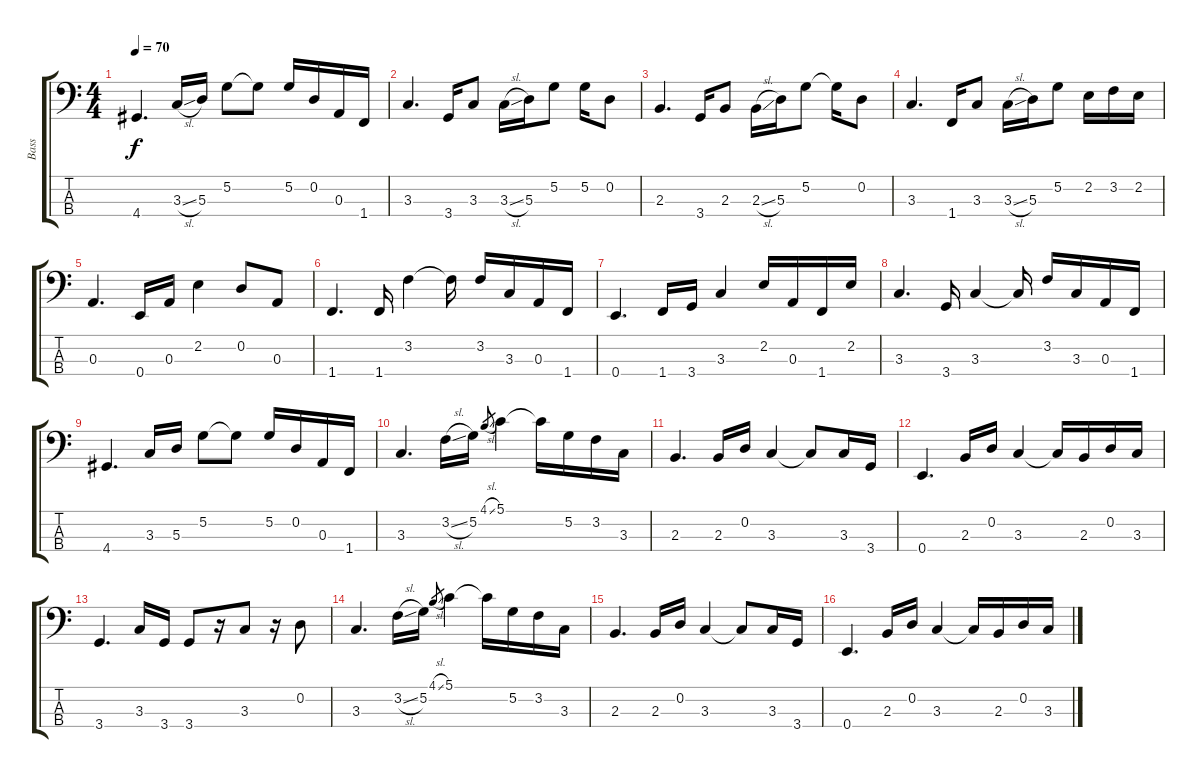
\track ("Bass" "Bass") {instrument electricbassfinger}
\staff {score tabs}
\tuning (G2 D2 A1 E1) {hide}
\ts (4 4)
\tempo 70
\clef f4
\ks c
4.4.4{d dy f} 3.3{sl}.16 5.3.16 5.2.8 5.2{t}.8 5.2.16 0.2.16 0.3.16 1.4.16 |
3.3.4{d} 3.4.16 3.3.8 3.3{sl}.16 5.3.16 5.2.8 5.2.16 0.2.8 |
2.3.4{d} 3.4.16 2.3.8 2.3{sl}.16 5.3.16 5.2.8 5.2{t}.16 0.2.8 |
3.3.4{d} 1.4.16 3.3.8 3.3{sl}.16 5.3.16 5.2.8 2.2.16 3.2.16 2.2.16 |
0.3.4{d} 0.4.16 0.3.16 2.2.4 0.2.8 0.3.8 |
1.4.4{d} 1.4.16 3.2.4 3.2{t}.16 3.2.16 3.3.16 0.3.16 1.4.16 |
0.4.4{d} 1.4.16 3.4.16 3.3.4 2.2.16 0.3.16 1.4.16 2.2.16 |
3.3.4{d} 3.4.16 3.3.4 3.3{t}.16 3.2.16 3.3.16 0.3.16 1.4.16 |
4.4.4{d} 3.3.16 5.3.16 5.2.8 5.2{t}.8 5.2.16 0.2.16 0.3.16 1.4.16 |
3.3.4{d} 3.2{sl}.16 5.2.16 4.1{sl}.8{gr} 5.1.4 5.1{t}.16 5.2.16 3.2.16 3.3.16 |
2.3.4{d} 2.3.16 0.2.16 3.3.4 3.3{t}.8 3.3.16 3.4.16 |
0.4.4{d} 2.3.16 0.2.16 3.3.4 3.3{t}.16 2.3.16 0.2.16 3.3.16 |
3.4.4{d} 3.3.16 3.4.16 3.4.8 r.16 3.3.8 r.16 0.2.8 |
3.3.4{d} 3.2{sl}.16 5.2.16 4.1{sl}.8{gr} 5.1.4 5.1{t}.16 5.2.16 3.2.16 3.3.16 |
2.3.4{d} 2.3.16 0.2.16 3.3.4 3.3{t}.8 3.3.16 3.4.16 |
0.4.4{d} 2.3.16 0.2.16 3.3.4 3.3{t}.16 2.3.16 0.2.16 3.3.16
